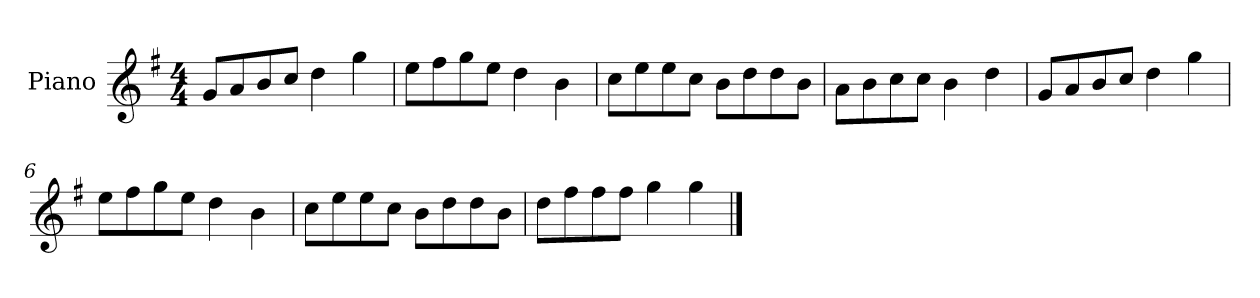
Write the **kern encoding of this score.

**kern
*part1
*staff1
*I"Piano
*I'P-no
*clefG2
*k[f#]
*M4/4
*MM90
=1
8g/L
8a/
8b/
8cc/J
4dd\
4gg\
=2
8ee\L
8ff#\
8gg\
8ee\J
4dd\
4b\
=3
8cc\L
8ee\
8ee\
8cc\J
8b\L
8dd\
8dd\
8b\J
=4
8a\L
8b\
8cc\
8cc\J
4b\
4dd\
=5
8g/L
8a/
8b/
8cc/J
4dd\
4gg\
=6
8ee\L
8ff#\
8gg\
8ee\J
4dd\
4b\
!!LO:LB:g=z
=7
8cc\L
8ee\
8ee\
8cc\J
8b\L
8dd\
8dd\
8b\J
=8
8dd\L
8ff#\
8ff#\
8ff#\J
4gg\
4gg\
==
*-
